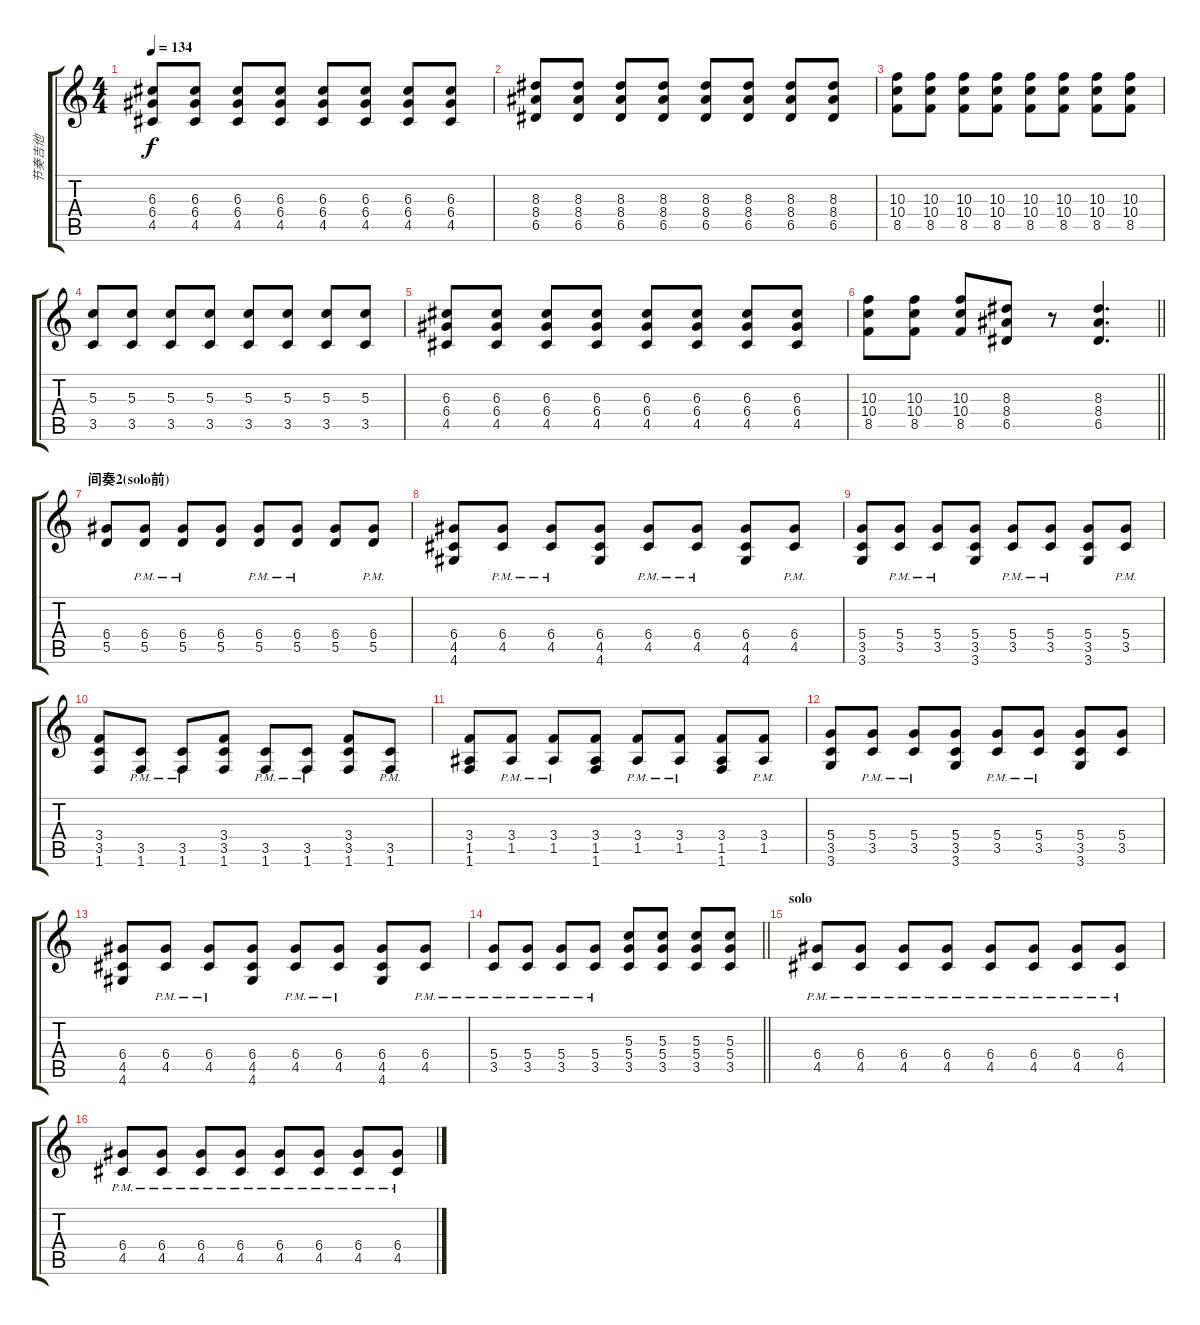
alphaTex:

\track ("节奏吉他" "节奏吉他") {instrument electricguitarmuted}
\staff {score tabs}
\tuning (E4 B3 G3 D3 A2 E2) {hide}
\ts (4 4)
\tempo 134
\clef g2
\ks c
(6.3 6.4 4.5).8{dy f} (6.3 6.4 4.5).8 (6.3 6.4 4.5).8 (6.3 6.4 4.5).8 (6.3 6.4 4.5).8 (6.3 6.4 4.5).8 (6.3 6.4 4.5).8 (6.3 6.4 4.5).8 |
(8.3 8.4 6.5).8 (8.3 8.4 6.5).8 (8.3 8.4 6.5).8 (8.3 8.4 6.5).8 (8.3 8.4 6.5).8 (8.3 8.4 6.5).8 (8.3 8.4 6.5).8 (8.3 8.4 6.5).8 |
(10.3 10.4 8.5).8 (10.3 10.4 8.5).8 (10.3 10.4 8.5).8 (10.3 10.4 8.5).8 (10.3 10.4 8.5).8 (10.3 10.4 8.5).8 (10.3 10.4 8.5).8 (10.3 10.4 8.5).8 |
(5.3 3.5).8 (5.3 3.5).8 (5.3 3.5).8 (5.3 3.5).8 (5.3 3.5).8 (5.3 3.5).8 (5.3 3.5).8 (5.3 3.5).8 |
(6.3 6.4 4.5).8 (6.3 6.4 4.5).8 (6.3 6.4 4.5).8 (6.3 6.4 4.5).8 (6.3 6.4 4.5).8 (6.3 6.4 4.5).8 (6.3 6.4 4.5).8 (6.3 6.4 4.5).8 |
\barLineRight lightlight
(10.3 10.4 8.5).8 (10.3 10.4 8.5).8 (10.3 10.4 8.5).8 (8.3 8.4 6.5).8 r.8 (8.3 8.4 6.5).4{d} |
\section ("" "间奏2(solo前)")
(6.4 5.5).8 (6.4{pm} 5.5{pm}).8 (6.4{pm} 5.5{pm}).8 (6.4 5.5).8 (6.4{pm} 5.5{pm}).8 (6.4{pm} 5.5{pm}).8 (6.4 5.5).8 (6.4{pm} 5.5{pm}).8 |
(6.4 4.5 4.6).8 (6.4{pm} 4.5{pm}).8 (6.4{pm} 4.5{pm}).8 (6.4 4.5 4.6).8 (6.4{pm} 4.5{pm}).8 (6.4{pm} 4.5{pm}).8 (6.4 4.5 4.6).8 (6.4{pm} 4.5).8 |
(5.4 3.5 3.6).8 (5.4{pm} 3.5{pm}).8 (5.4{pm} 3.5{pm}).8 (5.4 3.5 3.6).8 (5.4{pm} 3.5{pm}).8 (5.4{pm} 3.5{pm}).8 (5.4 3.5 3.6).8 (5.4{pm} 3.5{pm}).8 |
(3.4 3.5 1.6).8 (3.5{pm} 1.6{pm}).8 (3.5{pm} 1.6{pm}).8 (3.4 3.5 1.6).8 (3.5{pm} 1.6{pm}).8 (3.5{pm} 1.6{pm}).8 (3.4 3.5 1.6).8 (3.5{pm} 1.6{pm}).8 |
(3.4 1.5 1.6).8 (3.4{pm} 1.5{pm}).8 (3.4{pm} 1.5{pm}).8 (3.4 1.5 1.6).8 (3.4{pm} 1.5{pm}).8 (3.4{pm} 1.5{pm}).8 (3.4 1.5 1.6).8 (3.4{pm} 1.5{pm}).8 |
(5.4 3.5 3.6).8 (5.4{pm} 3.5{pm}).8 (5.4{pm} 3.5{pm}).8 (5.4 3.5 3.6).8 (5.4{pm} 3.5{pm}).8 (5.4{pm} 3.5{pm}).8 (5.4 3.5 3.6).8 (5.4 3.5).8 |
(6.4 4.5 4.6).8 (6.4{pm} 4.5{pm}).8 (6.4{pm} 4.5{pm}).8 (6.4 4.5 4.6).8 (6.4{pm} 4.5{pm}).8 (6.4{pm} 4.5{pm}).8 (6.4 4.5 4.6).8 (6.4{pm} 4.5).8 |
\barLineRight lightlight
(5.4{pm} 3.5{pm}).8 (5.4{pm} 3.5{pm}).8 (5.4{pm} 3.5{pm}).8 (5.4{pm} 3.5{pm}).8 (5.3 5.4 3.5).8 (5.3 5.4 3.5).8 (5.3 5.4 3.5).8 (5.3 5.4 3.5).8 |
\section ("" "solo")
(6.4{pm} 4.5{pm}).8 (6.4{pm} 4.5{pm}).8 (6.4{pm} 4.5{pm}).8 (6.4{pm} 4.5{pm}).8 (6.4{pm} 4.5{pm}).8 (6.4{pm} 4.5{pm}).8 (6.4{pm} 4.5{pm}).8 (6.4{pm} 4.5{pm}).8 |
(6.4{pm} 4.5{pm}).8 (6.4{pm} 4.5{pm}).8 (6.4{pm} 4.5{pm}).8 (6.4{pm} 4.5{pm}).8 (6.4{pm} 4.5{pm}).8 (6.4{pm} 4.5{pm}).8 (6.4{pm} 4.5{pm}).8 (6.4{pm} 4.5{pm}).8
